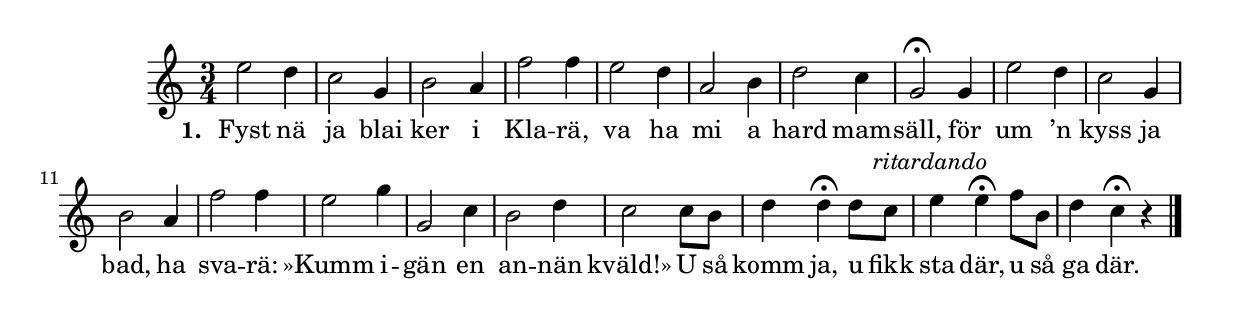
{
\time 3/4
\key c \major

 e''2 d''4  | 
 c''2 g'4  | 
 b'2 a'4  | 
 f''2 f''4  | 
 e''2 d''4  | 
 a'2 b'4  | 
 d''2 c''4  | 
 g'2-\fermata g'4  | 
 e''2 d''4  | 
 c''2 g'4  | 
 b'2 a'4  | 
 f''2 f''4  | 
 e''2 g''4  | 
 g'2 c''4  | 
 b'2 d''4  | 
 c''2 c''8 b'  | 
 d''4 d''-\fermata d''8 c''  | 
 e''4^\markup { \center-align \italic "ritardando" } e''-\fermata f''8 b'  | 
 d''4 c''-\fermata r \bar "|." |
 }
 \addlyrics {
     \set stanza = #"1. "
     Fyst nä ja blai ker i Kla -- rä, va ha mi a hard mam -- 
     säll, för um ’n kyss ja bad, ha sva -- rä: »Kumm i -- gän en an -- nän kväld!» U så
     komm ja, u fikk sta där, u så ga där.
}
